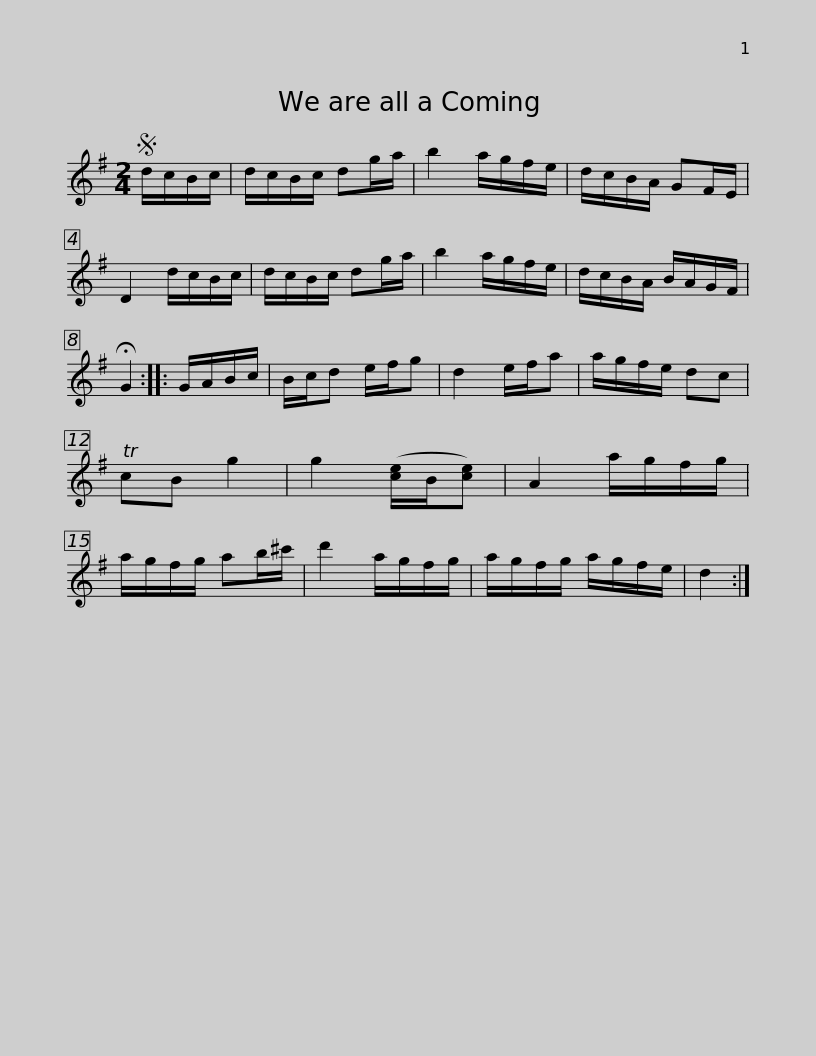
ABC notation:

X:1
L:1/8
M:2/4
I:linebreak $
K:G
V:1 treble
V:1
S d/c/B/c/ | d/c/B/c/ dg/a/ | b2 a/g/f/e/ | d/c/B/A/ GF/E/ | D2 d/c/B/c/ | %5
 d/c/B/c/ dg/a/ | b2 a/g/f/e/ |$ d/c/B/A/ B/A/G/F/ | !fermata!G2 :: G/A/B/c/ | %10
 B/c/d e/f/g | d2 e/f/a | a/g/f/e/ dc | TcB g2 | g2 ([ce]/B/[ce]) | %15
 A2 a/g/f/g/ |$ a/g/f/g/ ab/^c'/ | d'2 a/g/f/g/ | a/g/f/g/ a/g/f/e/ | d2 :| %20
